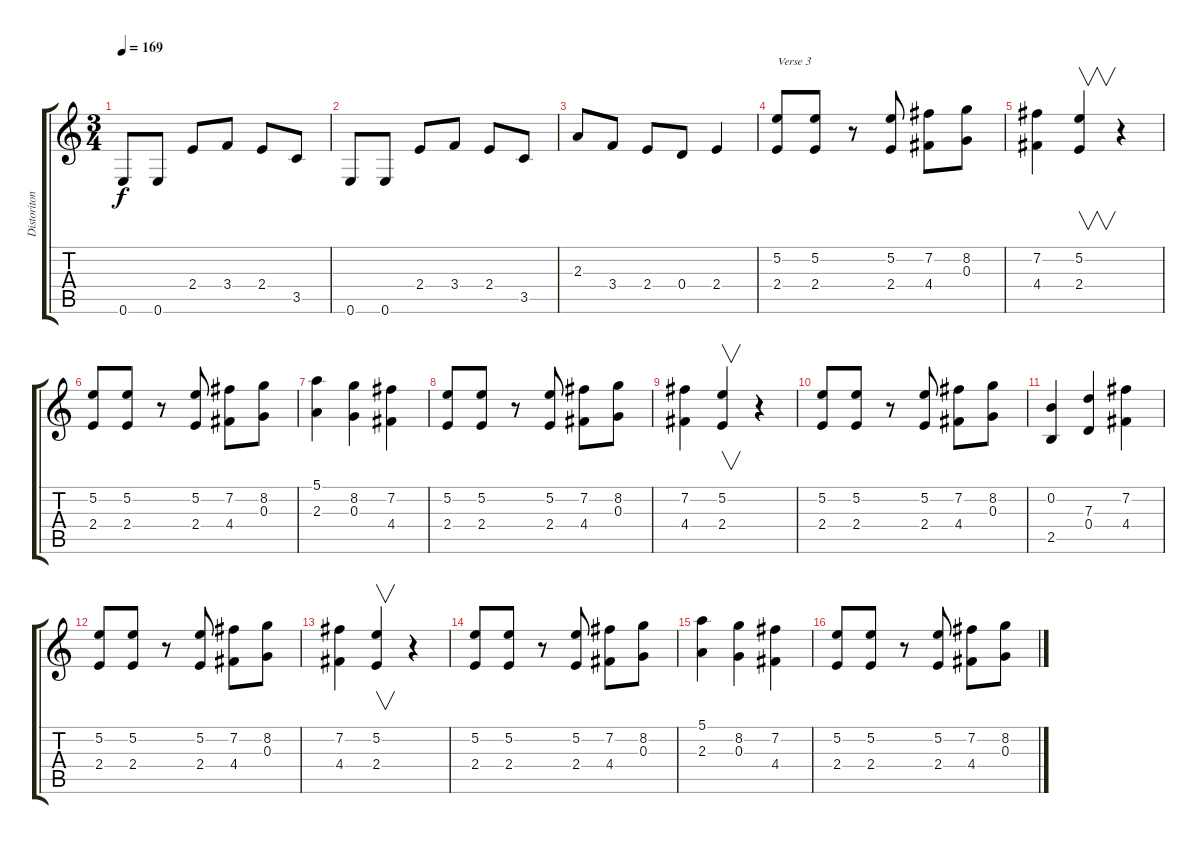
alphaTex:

\track ("Distoriton" "Distoriton") {instrument distortionguitar}
\staff {score tabs}
\tuning (E4 B3 G3 D3 A2 E2) {hide}
\ts (3 4)
\tempo 169
\clef g2
\ks c
0.6.8{dy f} 0.6.8 2.4.8 3.4.8 2.4.8 3.5.8 |
0.6.8 0.6.8 2.4.8 3.4.8 2.4.8 3.5.8 |
2.3.8 3.4.8 2.4.8 0.4.8 2.4.4 |
(5.2 2.4).8{txt "Verse 3"} (5.2 2.4).8 r.8 (5.2 2.4).8 (7.2 4.4).8 (8.2 0.3).8 |
(7.2 4.4).4 (5.2 2.4).4{v} r.4 |
(5.2 2.4).8 (5.2 2.4).8 r.8 (5.2 2.4).8 (7.2 4.4).8 (8.2 0.3).8 |
(5.1 2.3).4 (8.2 0.3).4 (7.2 4.4).4 |
(5.2 2.4).8 (5.2 2.4).8 r.8 (5.2 2.4).8 (7.2 4.4).8 (8.2 0.3).8 |
(7.2 4.4).4 (5.2 2.4).4{v} r.4 |
(5.2 2.4).8 (5.2 2.4).8 r.8 (5.2 2.4).8 (7.2 4.4).8 (8.2 0.3).8 |
(0.2 2.5).4 (7.3 0.4).4 (7.2 4.4).4 |
(5.2 2.4).8 (5.2 2.4).8 r.8 (5.2 2.4).8 (7.2 4.4).8 (8.2 0.3).8 |
(7.2 4.4).4 (5.2 2.4).4{v} r.4 |
(5.2 2.4).8 (5.2 2.4).8 r.8 (5.2 2.4).8 (7.2 4.4).8 (8.2 0.3).8 |
(5.1 2.3).4 (8.2 0.3).4 (7.2 4.4).4 |
(5.2 2.4).8 (5.2 2.4).8 r.8 (5.2 2.4).8 (7.2 4.4).8 (8.2 0.3).8
